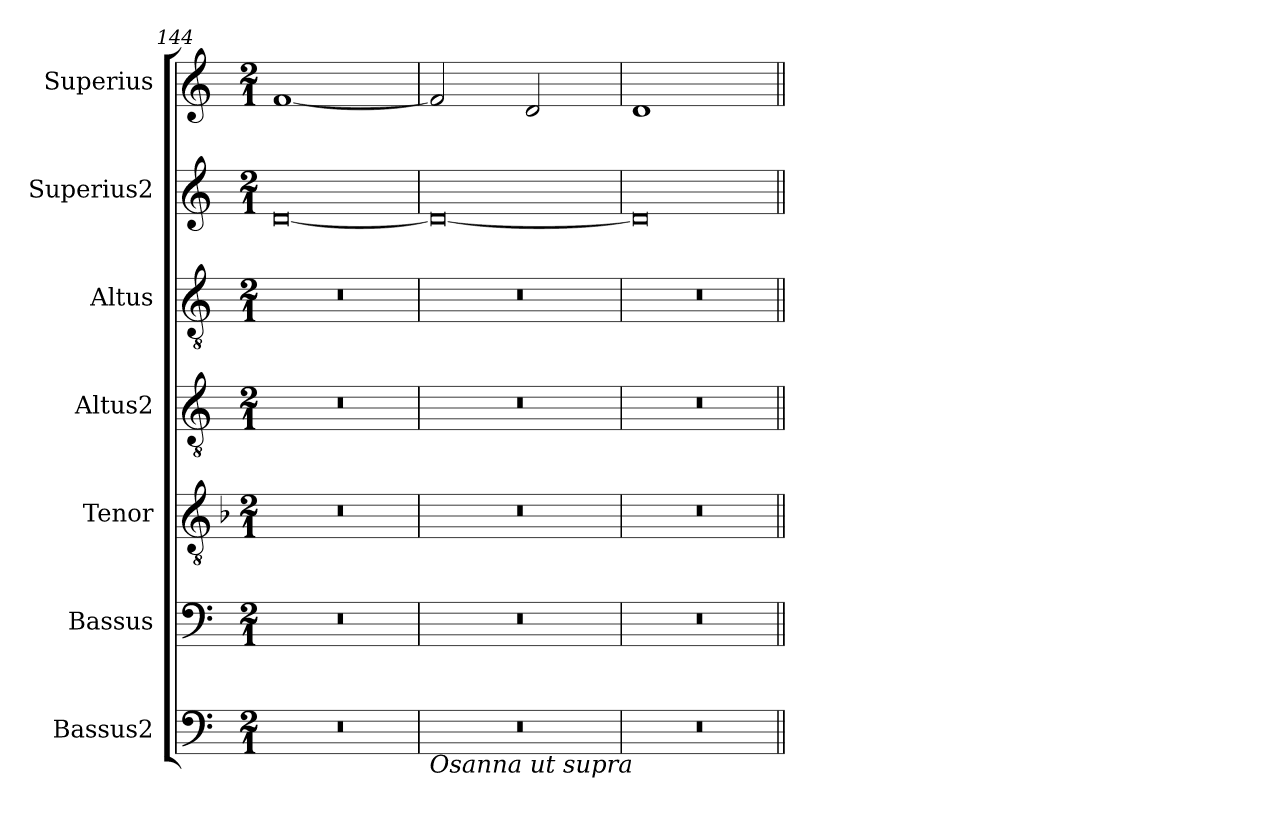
**kern	**kern	**kern	**kern	**kern	**kern	**kern
*part7	*part6	*part5	*part4	*part3	*part2	*part1
*staff7	*staff6	*staff5	*staff4	*staff3	*staff2	*staff1
*I"Bassus2	*I"Bassus	*I"Tenor	*I"Altus2	*I"Altus	*I"Superius2	*I"Superius
*I'B2	*I'B	*I'T	*I'A2	*I'A	*I'S2	*I'S
*clefF4	*clefF4	*clefGv2	*clefGv2	*clefGv2	*clefG2	*clefG2
*k[]	*k[]	*k[b-]	*k[]	*k[]	*k[]	*k[]
*M2/1	*M2/1	*M2/1	*M2/1	*M2/1	*M2/1	*M2/1
=144	=144	=144	=144	=144	=144	=144
!	!	!	!	!	!	!LO:N:vis=1
0r	0r	0r	0r	0r	[0d	[0f
=145	=145	=145	=145	=145	=145	=145
!	!	!	!	!	!	!LO:N:vis=2
0r	0r	0r	0r	0r	0d_	1f]
!	!	!	!	!	!	!LO:N:vis=2
.	.	.	.	.	.	1d
=146	=146	=146	=146	=146	=146	=146
!LO:TX:b:i:rj:t=Osanna ut supra	!	!	!	!	!	!
!	!	!	!	!	!	!LO:N:vis=1
0r	0r	0r	0r	0r	0d]	0d
=||	=||	=||	=||	=||	=||	=||
*-	*-	*-	*-	*-	*-	*-
